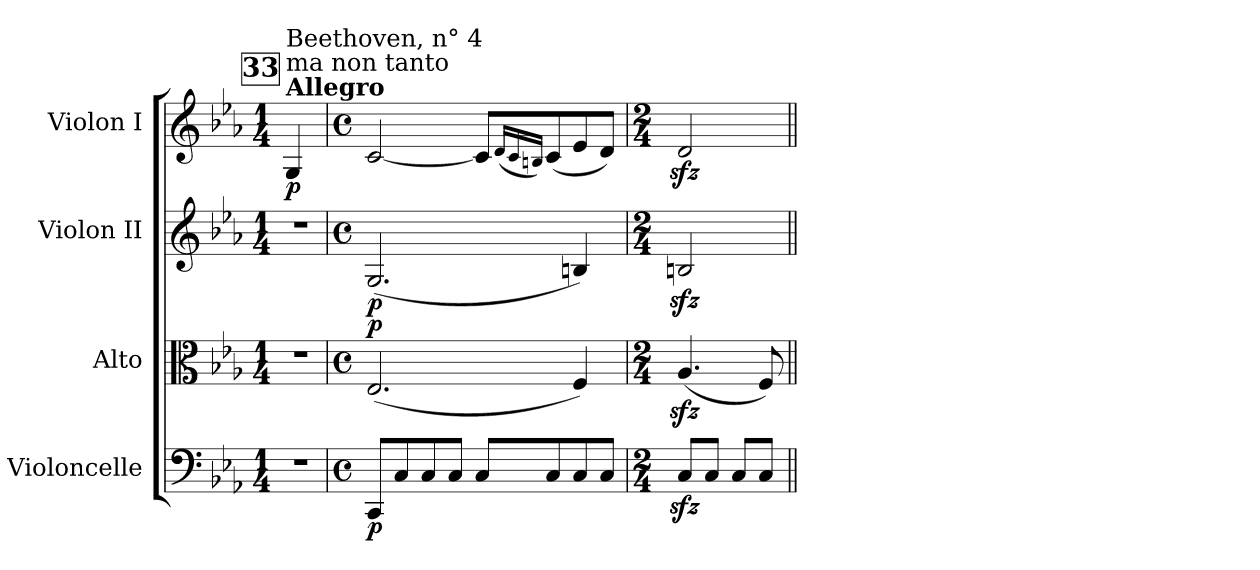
**kern	**dynam	**kern	**dynam	**kern	**dynam	**kern	**dynam
*part4	*part4	*part3	*part3	*part2	*part2	*part1	*part1
*staff4	*staff4	*staff3	*staff3	*staff2	*staff2	*staff1	*staff1
*I"Violoncelle	*	*I"Alto	*	*I"Violon II	*	*I"Violon I	*
*I'Vc.	*	*I'Alt.	*	*I'Vln. II	*	*I'Vln. I	*
!!LO:LB:g=z
*clefF4	*	*clefC3	*	*clefG2	*	*clefG2	*
*k[b-e-a-]	*	*k[b-e-a-]	*	*k[b-e-a-]	*	*k[b-e-a-]	*
*E-:	*	*E-:	*	*E-:	*	*E-:	*
*M1/4	*	*M1/4	*	*M1/4	*	*M1/4	*
!!LO:REH:place=s1:a:t=33
=63	=63	=63	=63	=63	=63	=63	=63
!	!	!	!	!	!	!LO:TX:a:B:t=Allegro	!
!	!	!	!	!	!	!LO:TX:a:t=ma non tanto	!
!	!	!	!	!	!	!LO:TX:a:t=Beethoven, n° 4	!
!	!	!	!	!	!	!	!LO:DY:b
4r	.	4r	.	4r	.	4G/	p
=64	=64	=64	=64	=64	=64	=64	=64
*M4/4	*	*M4/4	*	*M4/4	*	*M4/4	*
*met(c)	*	*met(c)	*	*met(c)	*	*met(c)	*
!	!LO:DY:b	!	!LO:DY:a	!	!LO:DY:b	!	!
8CC/L	p	(2.E-/	p	(2.G/	p	[<2c/	.
8C/	.	.	.	.	.	.	.
8C/	.	.	.	.	.	.	.
8C/J	.	.	.	.	.	.	.
8C/L	.	.	.	.	.	8c/L]	.
.	.	.	.	.	.	(16qd/LL	.
.	.	.	.	.	.	16qc/	.
.	.	.	.	.	.	16qBn/JJ)	.
8C/	.	.	.	.	.	(8c/	.
8C/	.	4F/)	.	4Bn/)	.	8e-/	.
8C/J	.	.	.	.	.	8d/J)	.
=65	=65	=65	=65	=65	=65	=65	=65
*M2/4	*	*M2/4	*	*M2/4	*	*M2/4	*
8Czz</L	.	(4.A-zz</	.	2Bnzz</	.	2dzz</	.
8C/J	.	.	.	.	.	.	.
8C/L	.	.	.	.	.	.	.
8C/J	.	8F/)	.	.	.	.	.
=||	=||	=||	=||	=||	=||	=||	=||
*-	*-	*-	*-	*-	*-	*-	*-
